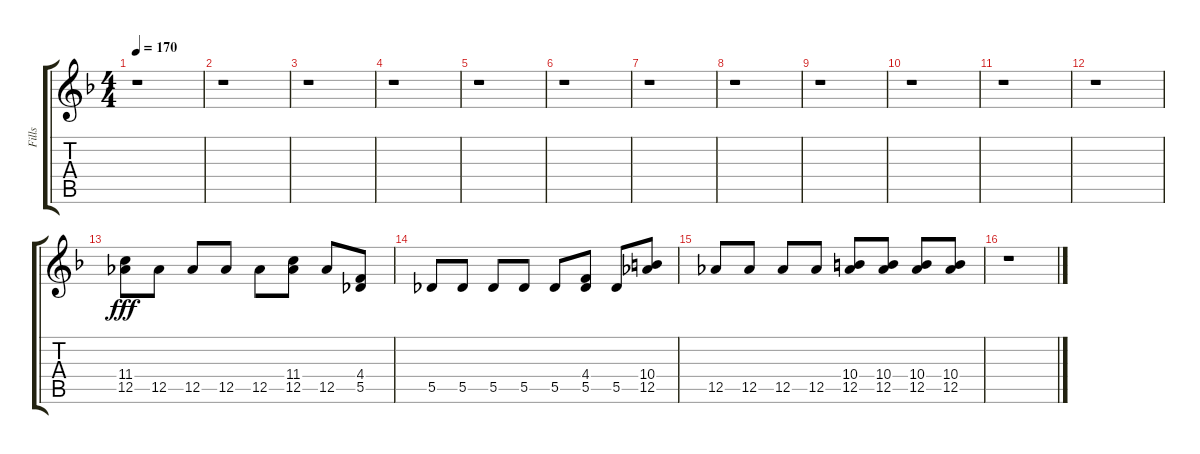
\track ("Fills" "Fills") {instrument overdrivenguitar}
\staff {score tabs}
\tuning (Eb4 Bb3 Gb3 Db3 Ab2 Db2) {hide}
\ts (4 4)
\tempo 170
\clef g2
\ks f
r.1{dy f} |
r.1 |
r.1 |
r.1 |
r.1 |
r.1 |
r.1 |
r.1 |
r.1 |
r.1 |
r.1 |
r.1 |
(11.4 12.5).8{dy fff} 12.5.8 12.5.8 12.5.8 12.5.8 (11.4 12.5).8 12.5.8 (4.4 5.5).8 |
5.5.8 5.5.8 5.5.8 5.5.8 5.5.8 (4.4 5.5).8 5.5.8 (10.4 12.5).8 |
12.5.8 12.5.8 12.5.8 12.5.8 (10.4 12.5).8 (10.4 12.5).8 (10.4 12.5).8 (10.4 12.5).8 |
r.1
